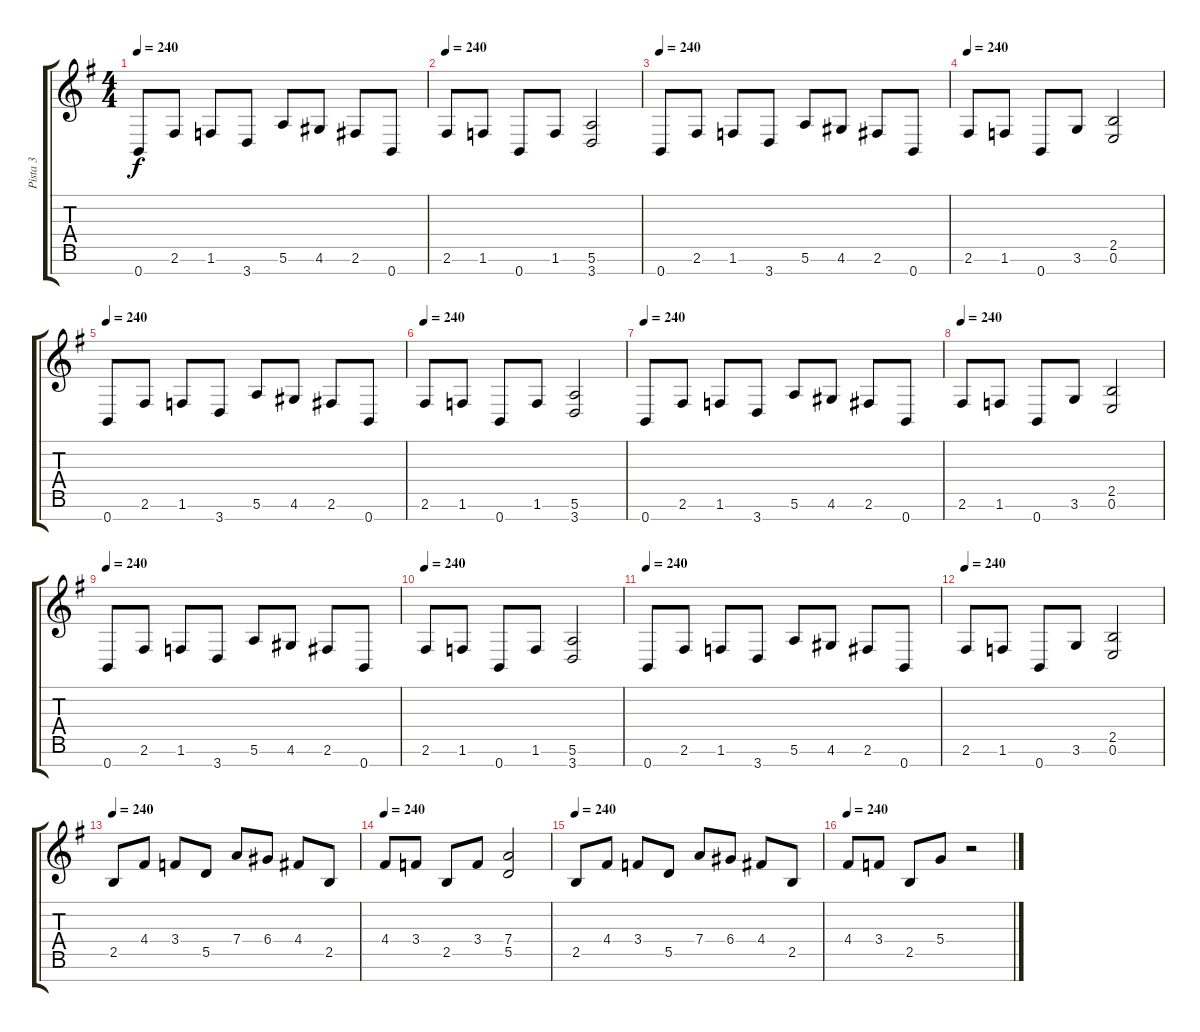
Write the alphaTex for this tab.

\track ("Pista 3" "Pista 3") {instrument overdrivenguitar}
\staff {score tabs}
\tuning (E4 B3 G3 D3 A2 E2 B1) {hide}
\ts (4 4)
\tempo 240
\clef g2
\ks g
0.7.8{dy f} 2.6.8 1.6.8 3.7.8 5.6.8 4.6.8 2.6.8 0.7.8 |
\tempo 240
2.6.8 1.6.8 0.7.8 1.6.8 (5.6 3.7).2 |
\tempo 240
0.7.8 2.6.8 1.6.8 3.7.8 5.6.8 4.6.8 2.6.8 0.7.8 |
\tempo 240
2.6.8 1.6.8 0.7.8 3.6.8 (2.5 0.6).2 |
\tempo 240
0.7.8 2.6.8 1.6.8 3.7.8 5.6.8 4.6.8 2.6.8 0.7.8 |
\tempo 240
2.6.8 1.6.8 0.7.8 1.6.8 (5.6 3.7).2 |
\tempo 240
0.7.8 2.6.8 1.6.8 3.7.8 5.6.8 4.6.8 2.6.8 0.7.8 |
\tempo 240
2.6.8 1.6.8 0.7.8 3.6.8 (2.5 0.6).2 |
\tempo 240
0.7.8 2.6.8 1.6.8 3.7.8 5.6.8 4.6.8 2.6.8 0.7.8 |
\tempo 240
2.6.8 1.6.8 0.7.8 1.6.8 (5.6 3.7).2 |
\tempo 240
0.7.8 2.6.8 1.6.8 3.7.8 5.6.8 4.6.8 2.6.8 0.7.8 |
\tempo 240
2.6.8 1.6.8 0.7.8 3.6.8 (2.5 0.6).2 |
\tempo 240
2.5.8 4.4.8 3.4.8 5.5.8 7.4.8 6.4.8 4.4.8 2.5.8 |
\tempo 240
4.4.8 3.4.8 2.5.8 3.4.8 (7.4 5.5).2 |
\tempo 240
2.5.8 4.4.8 3.4.8 5.5.8 7.4.8 6.4.8 4.4.8 2.5.8 |
\tempo 240
4.4.8 3.4.8 2.5.8 5.4.8 r.2
